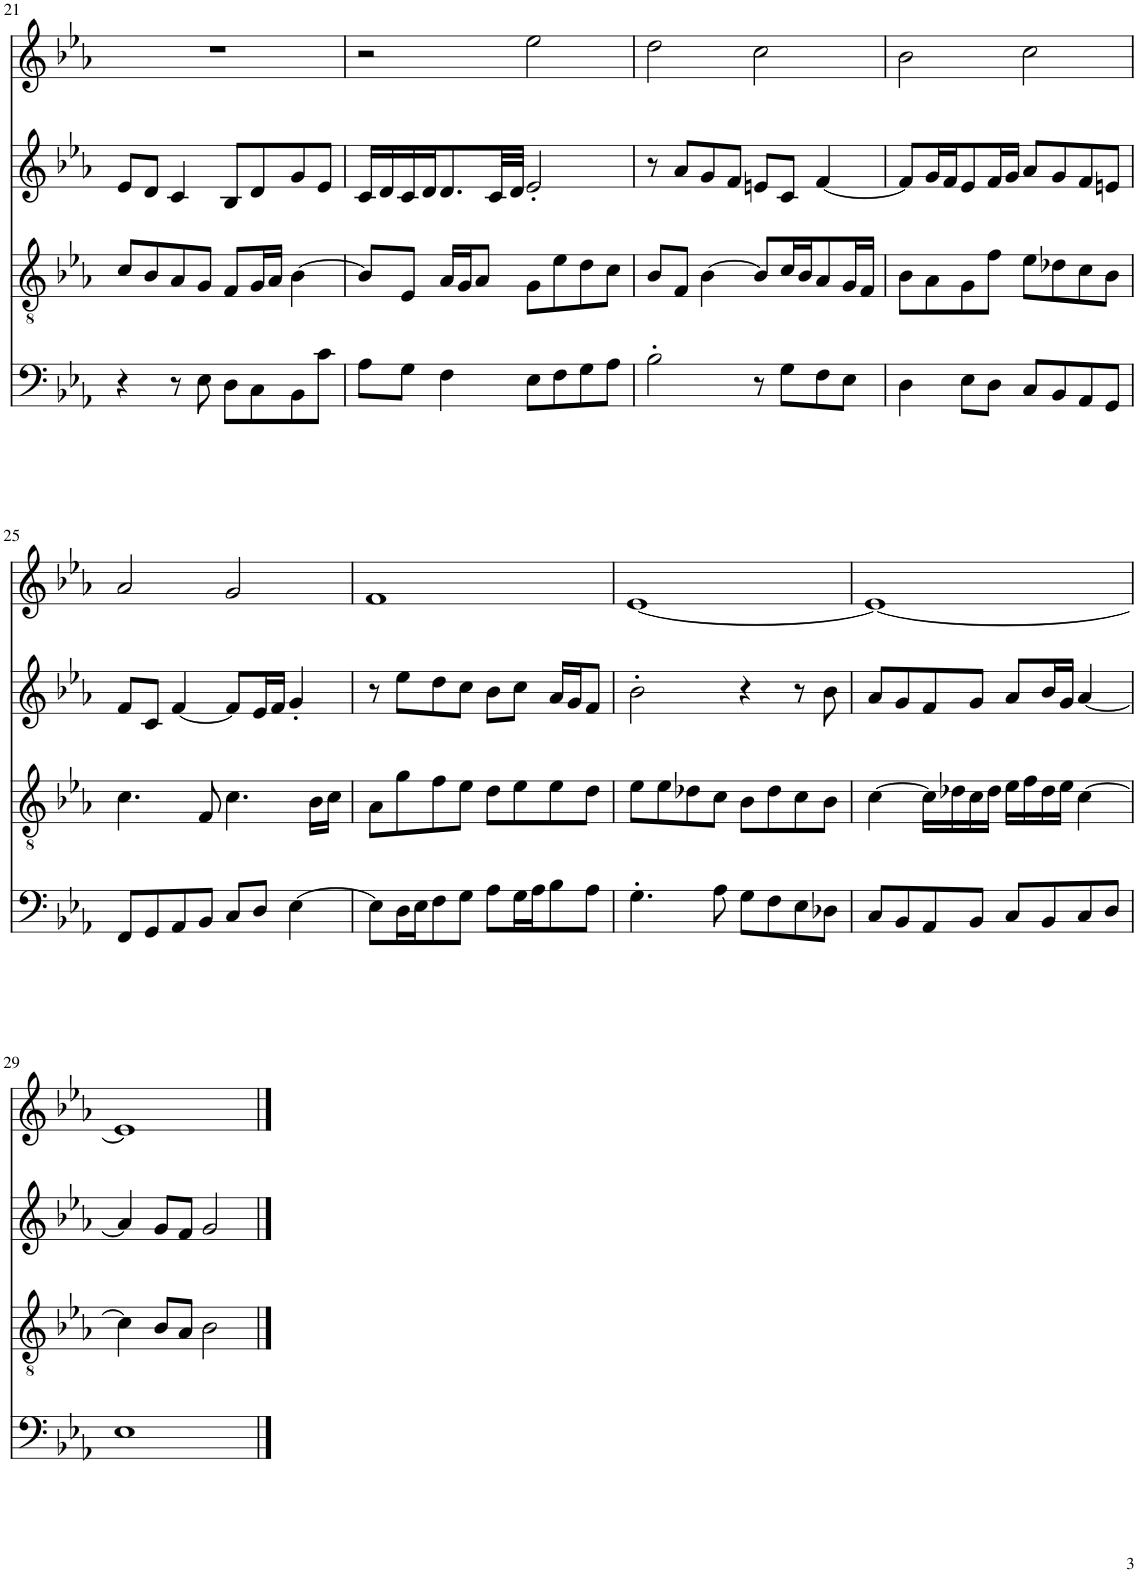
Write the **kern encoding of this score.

**kern	**kern	**kern	**kern
*part4	*part3	*part2	*part1
*staff4	*staff3	*staff2	*staff1
*I"Bariton	*I"Tenor	*I"Alto	*I"Soprano
!!LO:PB:g=z
*clefF4	*clefGv2	*clefG2	*clefG2
*k[b-e-a-]	*k[b-e-a-]	*k[b-e-a-]	*k[b-e-a-]
*M2/2	*M2/2	*M2/2	*M2/2
*met(c|)	*met(c|)	*met(c|)	*met(c|)
=21	=21	=21	=21
4r	8c/L	8e-/L	1r
.	8B-/	8d/J	.
8r	8A-/	4c/	.
8E-\	8G/J	.	.
8D\L	8F/L	8B-/L	.
8C\	16G/L	8d/	.
.	16A-/JJ	.	.
8BB-\	[4B-\	8g/	.
8c\J	.	8e-/J	.
=22	=22	=22	=22
8A-\L	8B-/L]	16c/LL	2r
.	.	16d/	.
8G\J	8E-/J	16c/	.
.	.	16d/J	.
4F\	16A-/LL	8.d/	.
.	16G/J	.	.
.	8A-/J	.	.
.	.	32c/LL	.
.	.	32d/JJJ	.
8E-\L	8G\L	2e-'/	2ee-\
8F\	8e-\	.	.
8G\	8d\	.	.
8A-\J	8c\J	.	.
=23	=23	=23	=23
2B-'\	8B-/L	8r	2dd\
.	8F/J	8a-/L	.
.	[4B-\	8g/	.
.	.	8f/J	.
8r	8B-/L]	8en/L	2cc\
8G\L	16c/L	8c/J	.
.	16B-/J	.	.
8F\	8A-/	[4f/	.
8E-\J	16G/L	.	.
.	16F/JJ	.	.
=24	=24	=24	=24
4D\	8B-\L	8f/L]	2b-\
.	8A-\	16g/L	.
.	.	16f/J	.
8E-\L	8G\	8e-/	.
8D\J	8f\J	16f/L	.
.	.	16g/JJ	.
8C/L	8e-\L	8a-/L	2cc\
8BB-/	8d-X\	8g/	.
8AA-/	8c\	8f/	.
8GG/J	8B-\J	8en/J	.
!!LO:LB:g=z
=25	=25	=25	=25
8FF/L	4.c\	8f/L	2a-/
8GG/	.	8c/J	.
8AA-/	.	[4f/	.
8BB-/J	8F/	.	.
8C/L	4.c\	8f/L]	2g/
8D/J	.	16e-/L	.
.	.	16f/JJ	.
[4E-\	.	4g'/	.
.	16B-\LL	.	.
.	16c\JJ	.	.
=26	=26	=26	=26
8E-\L]	8A-\L	8r	1f
16D\L	8g\	8ee-\L	.
16E-\J	.	.	.
8F\	8f\	8dd\	.
8G\J	8e-\J	8cc\J	.
8A-\L	8d\L	8b-\L	.
16G\L	8e-\	8cc\J	.
16A-\J	.	.	.
8B-\	8e-\	16a-/LL	.
.	.	16g/J	.
8A-\J	8d\J	8f/J	.
=27	=27	=27	=27
4.G'\	8e-\L	2b-'\	[1e-
.	8e-\	.	.
.	8d-X\	.	.
8A-\	8c\J	.	.
8G\L	8B-\L	4r	.
8F\	8d-\	.	.
8E-\	8c\	8r	.
8D-X\J	8B-\J	8b-\	.
=28	=28	=28	=28
8C/L	[4c\	8a-/L	1e-_
8BB-/	.	8g/	.
8AA-/	16c\LL]	8f/	.
.	16d-X\	.	.
8BB-/J	16c\	8g/J	.
.	16d-\JJ	.	.
8C/L	16e-\LL	8a-/L	.
.	16f\	.	.
8BB-/	16d-\	16b-/L	.
.	16e-\JJ	16g/JJ	.
8C/	[4c\	[4a-/	.
8D/J	.	.	.
!!LO:LB:g=z
=29	=29	=29	=29
1E-	4c\]	4a-/]	1e-]
.	8B-/L	8g/L	.
.	8A-/J	8f/J	.
.	2B-\	2g/	.
==	==	==	==
*-	*-	*-	*-
